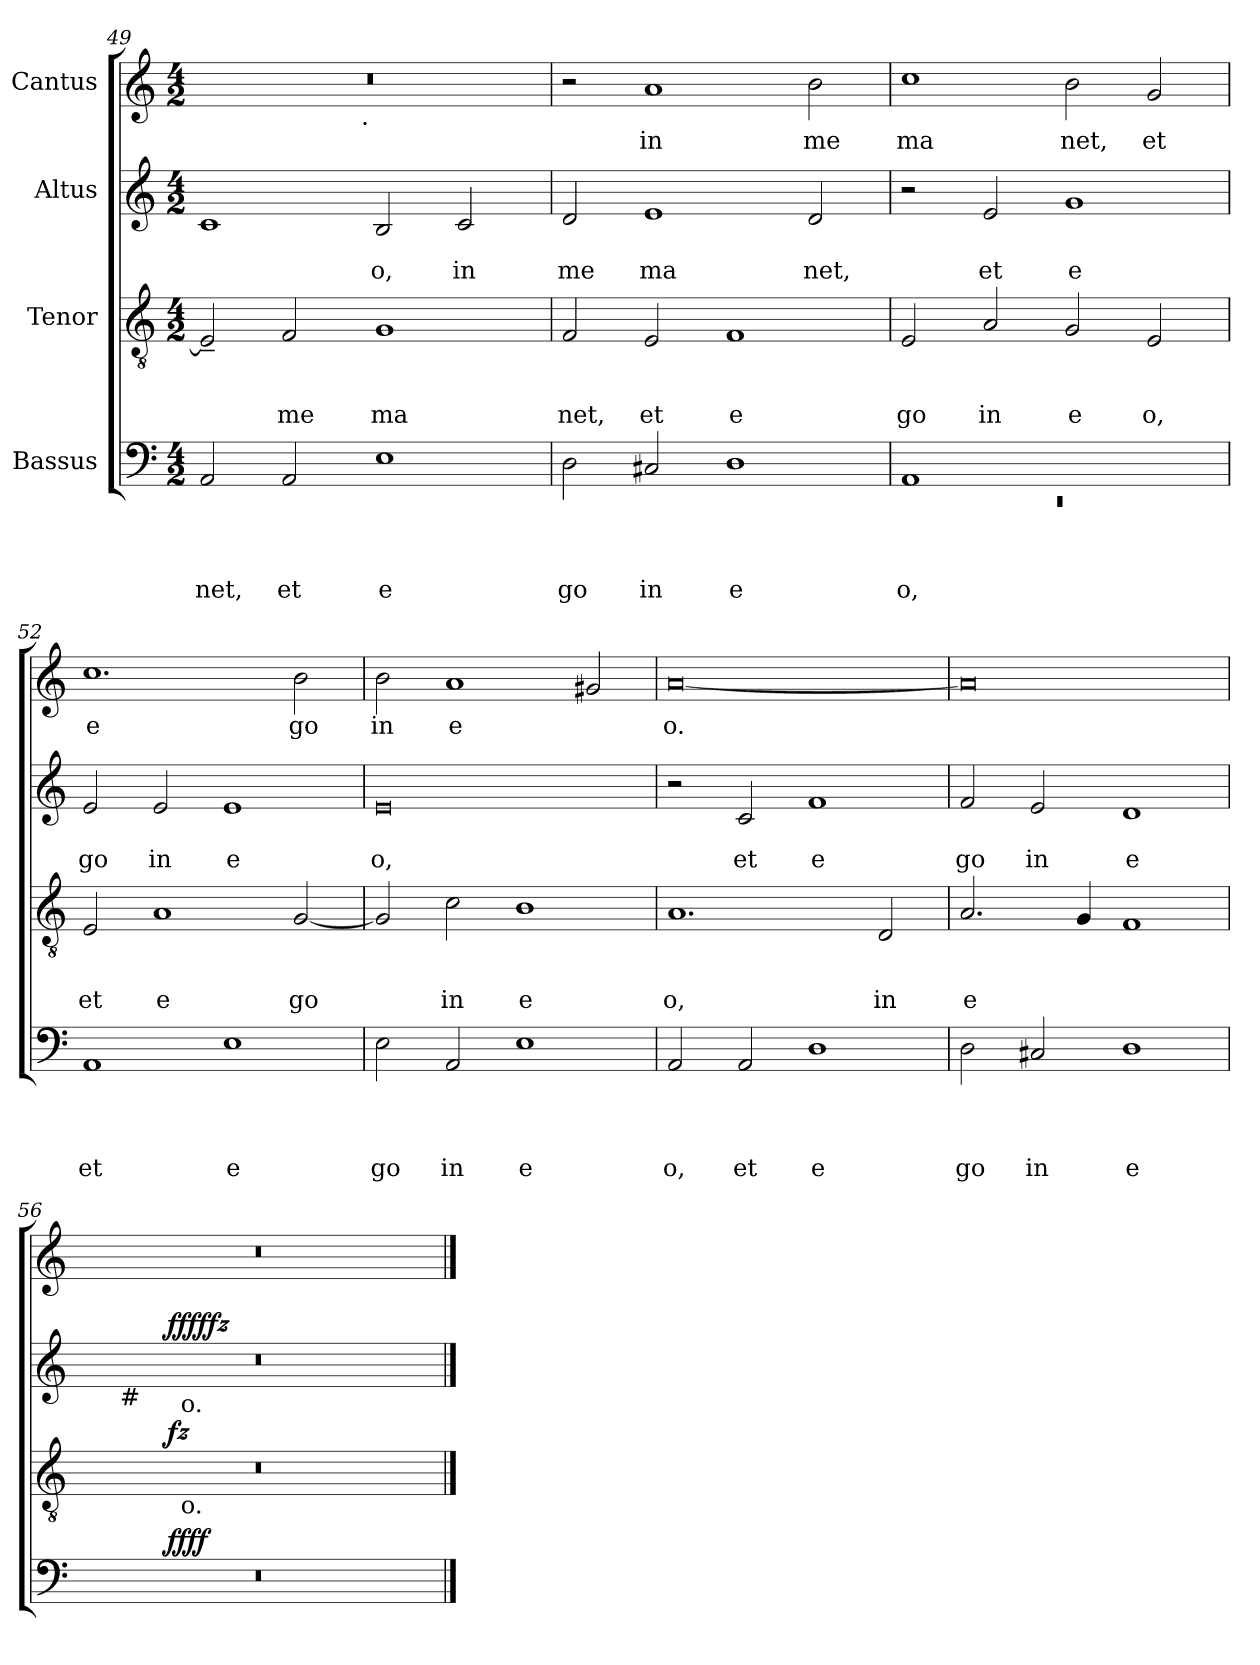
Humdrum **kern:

**kern	**text	**text	**text	**text	**dynam	**kern	**text	**text	**text	**dynam	**kern	**text	**text	**dynam	**kern	**text
*part4	*part4	*part4	*part4	*part4	*part4	*part3	*part3	*part3	*part3	*part3	*part2	*part2	*part2	*part2	*part1	*part1
*staff4	*staff4	*staff4	*staff4	*staff4	*staff4	*staff3	*staff3	*staff3	*staff3	*staff3	*staff2	*staff2	*staff2	*staff2	*staff1	*staff1
*I"Bassus	*	*	*	*	*	*I"Tenor	*	*	*	*	*I"Altus	*	*	*	*I"Cantus	*
!!LO:LB:g=z
*clefF4	*	*	*	*	*	*clefGv2	*	*	*	*	*clefG2	*	*	*	*clefG2	*
*k[]	*	*	*	*	*	*k[]	*	*	*	*	*k[]	*	*	*	*k[]	*
*C:	*	*	*	*	*	*C:	*	*	*	*	*C:	*	*	*	*C:	*
*M4/2	*	*	*	*	*	*M4/2	*	*	*	*	*M4/2	*	*	*	*M4/2	*
=49	=49	=49	=49	=49	=49	=49	=49	=49	=49	=49	=49	=49	=49	=49	=49	=49
!	!	!	!	!LO:LY:b	!	!	!	!	!	!	!	!	!	!	!	!
*	*	*	*	*	*	*	*	*	*	*	*	*	*	*	*^	*
2AA/	.	.	.	net,	.	2E~</]	.	.	.	.	1c	.	.	.	0r	2ryy	.
!	!	!	!	!LO:LY:b	!	!	!	!	!LO:LY:b	!	!	!	!	!	!	!	!
2AA/	.	.	.	et	.	2F/	.	.	me	.	.	.	.	.	.	4...ryy	.
!	!	!	!	!	!	!	!	!	!	!	!	!	!	!	!	!LO:TX:b:t=.	!
.	.	.	.	.	.	.	.	.	.	.	.	.	.	.	.	1ryy	.
!	!	!	!	!LO:LY:b	!	!	!	!	!LO:LY:b	!	!	!	!LO:LY:b	!	!	!	!
1E	.	.	.	e	.	1G	.	.	ma	.	2B/	.	o,	.	.	.	.
!	!	!	!	!	!	!	!	!	!	!	!	!	!LO:LY:b	!	!	!	!
.	.	.	.	.	.	.	.	.	.	.	2c/	.	in	.	.	.	.
.	.	.	.	.	.	.	.	.	.	.	.	.	.	.	.	32ryy	.
=50	=50	=50	=50	=50	=50	=50	=50	=50	=50	=50	=50	=50	=50	=50	=50	=50	=50
!	!	!	!	!LO:LY:b	!	!	!	!	!LO:LY:b	!	!	!	!LO:LY:b	!	!	!	!
*	*	*	*	*	*	*	*	*	*	*	*	*	*	*	*v	*v	*
2D\	.	.	.	go	.	2F/	.	.	net,	.	2d/	.	me	.	2r	.
!	!	!	!	!LO:LY:b	!	!	!	!	!LO:LY:b	!	!	!	!LO:LY:b	!	!	!LO:LY:b
2C#X/	.	.	.	in	.	2E/	.	.	et	.	1e	.	ma	.	1a	in
!	!	!	!	!LO:LY:b	!	!	!	!	!LO:LY:b	!	!	!	!	!	!	!
1D	.	.	.	e	.	1F	.	.	e	.	.	.	.	.	.	.
!	!	!	!	!	!	!	!	!	!	!	!	!	!LO:LY:b	!	!	!LO:LY:b
.	.	.	.	.	.	.	.	.	.	.	2d/	.	net,	.	2b\	me
=51	=51	=51	=51	=51	=51	=51	=51	=51	=51	=51	=51	=51	=51	=51	=51	=51
*^	*	*	*	*	*	*	*	*	*	*	*	*	*	*	*	*
!	!LO:N:vis=1	!	!	!	!LO:LY:b	!	!	!	!	!LO:LY:b	!	!	!	!	!	!	!LO:LY:b
1AA	0rEE	.	.	.	o,	.	2E/	.	.	go	.	2r	.	.	.	1cc	ma
!	!	!	!	!	!	!	!	!	!	!LO:LY:b	!	!	!	!LO:LY:b	!	!	!
.	.	.	.	.	.	.	2A/	.	.	in	.	2e/	.	et	.	.	.
!	!	!	!	!	!	!	!	!	!	!LO:LY:b	!	!	!	!LO:LY:b	!	!	!LO:LY:b
1ryy	.	.	.	.	.	.	2G/	.	.	e	.	1g	.	e	.	2b\	net,
!	!	!	!	!	!	!	!	!	!	!LO:LY:b	!	!	!	!	!	!	!LO:LY:b
.	.	.	.	.	.	.	2E/	.	.	o,	.	.	.	.	.	2g/	et
*v	*v	*	*	*	*	*	*	*	*	*	*	*	*	*	*	*	*
=52	=52	=52	=52	=52	=52	=52	=52	=52	=52	=52	=52	=52	=52	=52	=52	=52
!	!	!	!	!LO:LY:b	!	!	!	!	!LO:LY:b	!	!	!	!LO:LY:b	!	!	!LO:LY:b
1AA	.	.	.	et	.	2E/	.	.	et	.	2e/	.	go	.	1.cc	e
!	!	!	!	!	!	!	!	!	!LO:LY:b	!	!	!	!LO:LY:b	!	!	!
.	.	.	.	.	.	1A	.	.	e	.	2e/	.	in	.	.	.
!	!	!	!	!LO:LY:b	!	!	!	!	!	!	!	!	!LO:LY:b	!	!	!
1E	.	.	.	e	.	.	.	.	.	.	1e	.	e	.	.	.
!	!	!	!	!	!	!	!	!	!LO:LY:b	!	!	!	!	!	!	!LO:LY:b
.	.	.	.	.	.	[<2G/	.	.	go	.	.	.	.	.	2b\	go
=53	=53	=53	=53	=53	=53	=53	=53	=53	=53	=53	=53	=53	=53	=53	=53	=53
!	!	!	!	!LO:LY:b	!	!	!	!	!	!	!	!	!LO:LY:b	!	!	!LO:LY:b
2E\	.	.	.	go	.	2G/]	.	.	.	.	0e	.	o,	.	2b\	in
!	!	!	!	!LO:LY:b	!	!	!	!	!LO:LY:b	!	!	!	!	!	!	!LO:LY:b:rj
2AA/	.	.	.	in	.	2c\	.	.	in	.	.	.	.	.	1a	e
!	!	!	!	!LO:LY:b	!	!	!	!	!LO:LY:b	!	!	!	!	!	!	!
1E	.	.	.	e	.	1B	.	.	e	.	.	.	.	.	.	.
.	.	.	.	.	.	.	.	.	.	.	.	.	.	.	2g#/	.
=54	=54	=54	=54	=54	=54	=54	=54	=54	=54	=54	=54	=54	=54	=54	=54	=54
!	!	!	!	!LO:LY:b	!	!	!	!	!LO:LY:b	!	!	!	!	!	!	!LO:LY:b
2AA/	.	.	.	o,	.	1.A	.	.	o,	.	2r	.	.	.	[<0a	o.
!	!	!	!	!LO:LY:b	!	!	!	!	!	!	!	!	!LO:LY:b	!	!	!
2AA/	.	.	.	et	.	.	.	.	.	.	2c/	.	et	.	.	.
!	!	!	!	!LO:LY:b	!	!	!	!	!	!	!	!	!LO:LY:b	!	!	!
1D	.	.	.	e	.	.	.	.	.	.	1f	.	e	.	.	.
!	!	!	!	!	!	!	!	!	!LO:LY:b	!	!	!	!	!	!	!
.	.	.	.	.	.	2D/	.	.	in	.	.	.	.	.	.	.
=55	=55	=55	=55	=55	=55	=55	=55	=55	=55	=55	=55	=55	=55	=55	=55	=55
!	!	!	!	!LO:LY:b	!	!	!	!	!LO:LY:b	!	!	!	!LO:LY:b	!	!	!
2D\	.	.	.	go	.	2.A/	.	.	e	.	2f/	.	go	.	0a]	.
!	!	!	!	!LO:LY:b	!	!	!	!	!	!	!	!	!LO:LY:b	!	!	!
2C#X/	.	.	.	in	.	.	.	.	.	.	2e/	.	in	.	.	.
.	.	.	.	.	.	4G/	.	.	.	.	.	.	.	.	.	.
!	!	!	!	!LO:LY:b	!	!	!	!	!	!	!	!	!LO:LY:b	!	!	!
1D	.	.	.	e	.	1F	.	.	.	.	1d	.	e	.	.	.
=56	=56	=56	=56	=56	=56	=56	=56	=56	=56	=56	=56	=56	=56	=56	=56	=56
*^	*	*	*	*	*	*^	*	*	*	*	*^	*	*	*	*	*
*	*	*	*	*	*	*	*	*^	*	*	*	*	*	*^	*	*	*	*	*
0r	4..ryy	.	.	.	.	.	0r	4..ryy	4...ryy	.	.	.	.	0r	4..ryy	8ryy	.	.	.	0r	.
.	.	.	.	.	.	.	.	.	.	.	.	.	.	.	.	32ryy	.	.	.	.	.
!	!	!	!	!	!	!	!	!	!	!	!	!	!	!	!	!LO:TX:b:t=#	!	!	!	!	!
.	.	.	.	.	.	.	.	.	.	.	.	.	.	.	.	1ryy	.	.	.	.	.
!	!	!	!	!	!	!LO:DY:b	!	!	!	!	!	!	!LO:DY:b	!	!	!	!	!	!LO:DY:a	!	!
!	!	!	!	!	!	!	!	!	!	!	!	!	!	!	!	!	!	!	!LO:DY:n=1:b	!	!
.	1ryy	.	.	.	.	ffff	.	1ryy	.	.	.	.	fz	.	1ryy	.	.	.	ffff fz	.	.
!	!	!	!	!	!	!	!	!	!LO:TX:b:t=o.	!	!	!	!	!	!	!	!	!	!	!	!
!	!	!	!	!	!	!	!	!	!LO:TX:a:t=o.	!	!	!	!	!	!	!	!	!	!	!	!
.	.	.	.	.	.	.	.	.	1ryy	.	.	.	.	.	.	.	.	.	.	.	.
.	.	.	.	.	.	.	.	.	.	.	.	.	.	.	.	2ryy	.	.	.	.	.
.	2ryy	.	.	.	.	.	.	2ryy	.	.	.	.	.	.	2ryy	.	.	.	.	.	.
.	.	.	.	.	.	.	.	.	2ryy	.	.	.	.	.	.	.	.	.	.	.	.
.	.	.	.	.	.	.	.	.	.	.	.	.	.	.	.	4ryy	.	.	.	.	.
.	.	.	.	.	.	.	.	.	.	.	.	.	.	.	.	16.ryy	.	.	.	.	.
.	16ryy	.	.	.	.	.	.	16ryy	.	.	.	.	.	.	16ryy	.	.	.	.	.	.
.	.	.	.	.	.	.	.	.	32ryy	.	.	.	.	.	.	.	.	.	.	.	.
*v	*v	*	*	*	*	*	*	*	*	*	*	*	*	*v	*v	*v	*	*	*	*	*
*	*	*	*	*	*	*v	*v	*v	*	*	*	*	*	*	*	*	*	*
==	==	==	==	==	==	==	==	==	==	==	==	==	==	==	==	==
*-	*-	*-	*-	*-	*-	*-	*-	*-	*-	*-	*-	*-	*-	*-	*-	*-
